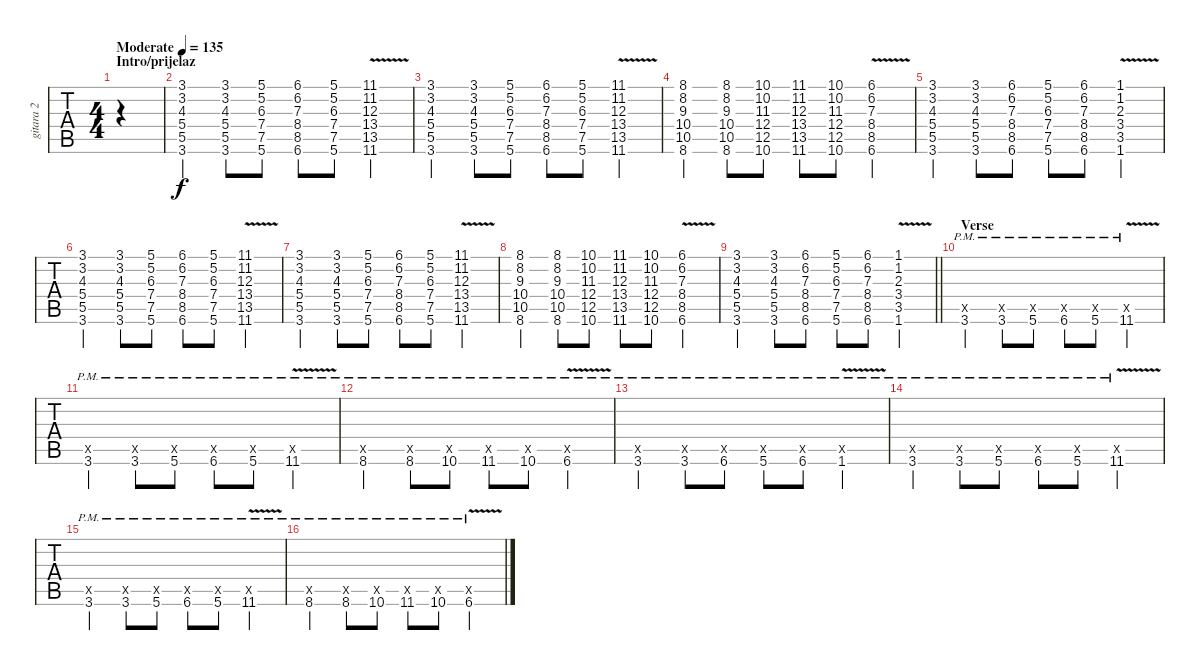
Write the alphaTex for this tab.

\track ("gitara 2" "gitara 2") {instrument distortionguitar}
\staff {tabs}
\tuning (E4 B3 G3 D3 A2 E2) {hide}
\ts (4 4)
\section ("" "Intro/prijelaz")
\tempo (135 "Moderate")
\clef g2
\ks c
|
(3.1 3.2 4.3 5.4 5.5 3.6).4 (3.1 3.2 4.3 5.4 5.5 3.6).8 (5.1 5.2 6.3 7.4 7.5 5.6).8 (6.1 6.2 7.3 8.4 8.5 6.6).8 (5.1 5.2 6.3 7.4 7.5 5.6).8 (11.1 11.2 12.3 13.4 13.5{v} 11.6{v}).4 |
(3.1 3.2 4.3 5.4 5.5 3.6).4 (3.1 3.2 4.3 5.4 5.5 3.6).8 (5.1 5.2 6.3 7.4 7.5 5.6).8 (6.1 6.2 7.3 8.4 8.5 6.6).8 (5.1 5.2 6.3 7.4 7.5 5.6).8 (11.1 11.2 12.3 13.4 13.5{v} 11.6{v}).4 |
(8.1 8.2 9.3 10.4 10.5 8.6).4 (8.1 8.2 9.3 10.4 10.5 8.6).8 (10.1 10.2 11.3 12.4 12.5 10.6).8 (11.1 11.2 12.3 13.4 13.5 11.6).8 (10.1 10.2 11.3 12.4 12.5 10.6).8 (6.1 6.2 7.3 8.4 8.5{v} 6.6{v}).4 |
(3.1 3.2 4.3 5.4 5.5 3.6).4 (3.1 3.2 4.3 5.4 5.5 3.6).8 (6.1 6.2 7.3 8.4 8.5 6.6).8 (5.1 5.2 6.3 7.4 7.5 5.6).8 (6.1 6.2 7.3 8.4 8.5 6.6).8 (1.1 1.2 2.3 3.4 3.5{v} 1.6{v}).4 |
(3.1 3.2 4.3 5.4 5.5 3.6).4 (3.1 3.2 4.3 5.4 5.5 3.6).8 (5.1 5.2 6.3 7.4 7.5 5.6).8 (6.1 6.2 7.3 8.4 8.5 6.6).8 (5.1 5.2 6.3 7.4 7.5 5.6).8 (11.1 11.2 12.3 13.4 13.5{v} 11.6{v}).4 |
(3.1 3.2 4.3 5.4 5.5 3.6).4 (3.1 3.2 4.3 5.4 5.5 3.6).8 (5.1 5.2 6.3 7.4 7.5 5.6).8 (6.1 6.2 7.3 8.4 8.5 6.6).8 (5.1 5.2 6.3 7.4 7.5 5.6).8 (11.1 11.2 12.3 13.4 13.5{v} 11.6{v}).4 |
(8.1 8.2 9.3 10.4 10.5 8.6).4 (8.1 8.2 9.3 10.4 10.5 8.6).8 (10.1 10.2 11.3 12.4 12.5 10.6).8 (11.1 11.2 12.3 13.4 13.5 11.6).8 (10.1 10.2 11.3 12.4 12.5 10.6).8 (6.1 6.2 7.3 8.4 8.5{v} 6.6{v}).4 |
\barLineRight lightlight
(3.1 3.2 4.3 5.4 5.5 3.6).4 (3.1 3.2 4.3 5.4 5.5 3.6).8 (6.1 6.2 7.3 8.4 8.5 6.6).8 (5.1 5.2 6.3 7.4 7.5 5.6).8 (6.1 6.2 7.3 8.4 8.5 6.6).8 (1.1 1.2 2.3 3.4 3.5{v} 1.6{v}).4 |
\section ("" "Verse")
(0.5{x} 3.6{pm}).4 (0.5{x} 3.6{pm}).8 (0.5{x} 5.6{pm}).8 (0.5{x} 6.6{pm}).8 (0.5{x} 5.6{pm}).8 (0.5{x} 11.6{v pm}).4 |
(0.5{x} 3.6{pm}).4 (0.5{x} 3.6{pm}).8 (0.5{x} 5.6{pm}).8 (0.5{x} 6.6{pm}).8 (0.5{x} 5.6{pm}).8 (0.5{x} 11.6{v pm}).4 |
(0.5{x} 8.6{pm}).4 (0.5{x} 8.6{pm}).8 (0.5{x} 10.6{pm}).8 (0.5{x} 11.6{pm}).8 (0.5{x} 10.6{pm}).8 (0.5{x} 6.6{v pm}).4 |
(0.5{x} 3.6{pm}).4 (0.5{x} 3.6{pm}).8 (0.5{x} 6.6{pm}).8 (0.5{x} 5.6{pm}).8 (0.5{x} 6.6{pm}).8 (0.5{x} 1.6{v pm}).4 |
(0.5{x} 3.6{pm}).4 (0.5{x} 3.6{pm}).8 (0.5{x} 5.6{pm}).8 (0.5{x} 6.6{pm}).8 (0.5{x} 5.6{pm}).8 (0.5{x} 11.6{v pm}).4 |
(0.5{x} 3.6{pm}).4 (0.5{x} 3.6{pm}).8 (0.5{x} 5.6{pm}).8 (0.5{x} 6.6{pm}).8 (0.5{x} 5.6{pm}).8 (0.5{x} 11.6{v pm}).4 |
(0.5{x} 8.6{pm}).4 (0.5{x} 8.6{pm}).8 (0.5{x} 10.6{pm}).8 (0.5{x} 11.6{pm}).8 (0.5{x} 10.6{pm}).8 (0.5{x} 6.6{v pm}).4
